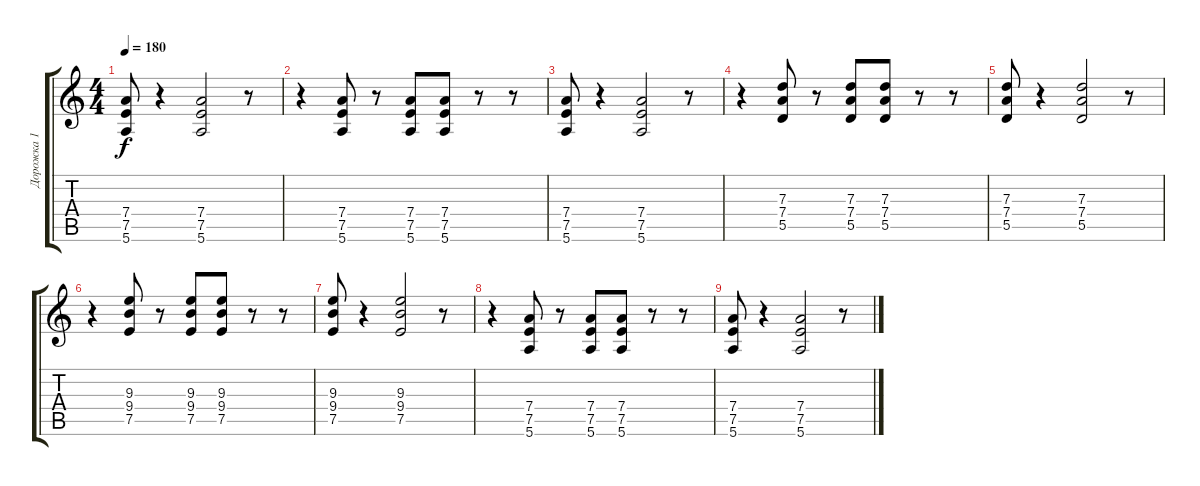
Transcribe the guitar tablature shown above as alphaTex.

\track ("Дорожка 1" "Дорожка 1") {instrument overdrivenguitar}
\staff {score tabs}
\tuning (E4 B3 G3 D3 A2 E2) {hide}
\ts (4 4)
\tempo 180
\clef g2
\ks c
(7.4 7.5 5.6).8{dy f} r.4 (7.4 7.5 5.6).2 r.8 |
r.4 (7.4 7.5 5.6).8 r.8 (7.4 7.5 5.6).8 (7.4 7.5 5.6).8 r.8 r.8 |
(7.4 7.5 5.6).8 r.4 (7.4 7.5 5.6).2 r.8 |
r.4 (7.3 7.4 5.5).8 r.8 (7.3 7.4 5.5).8 (7.3 7.4 5.5).8 r.8 r.8 |
(7.3 7.4 5.5).8 r.4 (7.3 7.4 5.5).2 r.8 |
r.4 (9.3 9.4 7.5).8 r.8 (9.3 9.4 7.5).8 (9.3 9.4 7.5).8 r.8 r.8 |
(9.3 9.4 7.5).8 r.4 (9.3 9.4 7.5).2 r.8 |
r.4 (7.4 7.5 5.6).8 r.8 (7.4 7.5 5.6).8 (7.4 7.5 5.6).8 r.8 r.8 |
(7.4 7.5 5.6).8 r.4 (7.4 7.5 5.6).2 r.8
